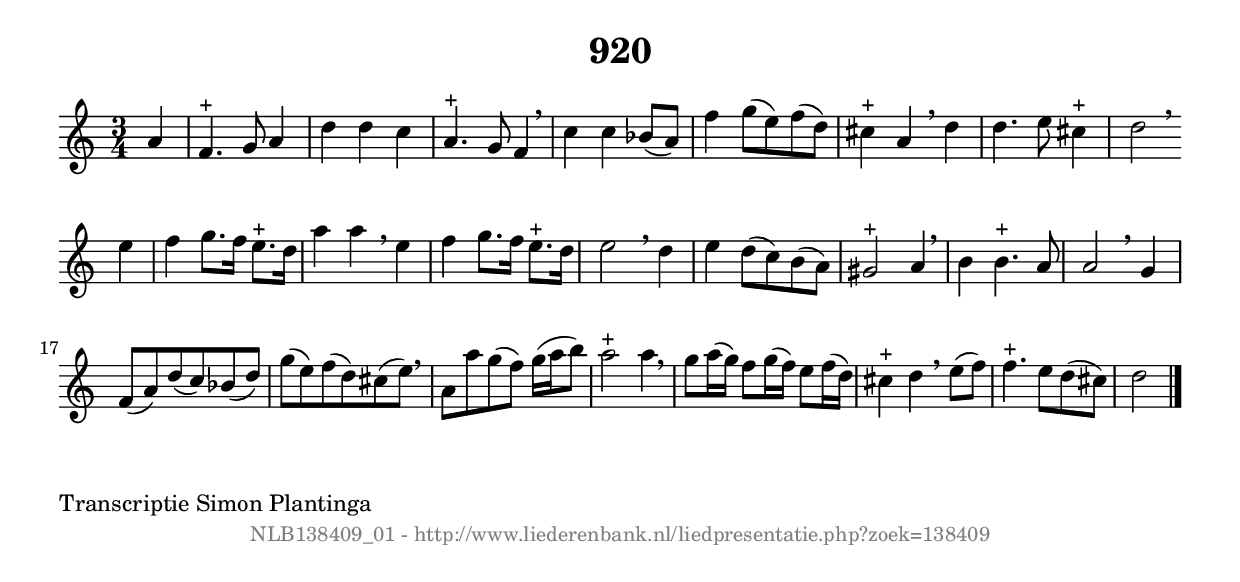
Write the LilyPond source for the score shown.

%
% produced by wce2krn 1.64 (7 June 2014)
%
\version"2.16"
#(append! paper-alist '(("long" . (cons (* 210 mm) (* 2000 mm)))))
#(set-default-paper-size "long")
sb = {\breathe}
mBreak = {\breathe }
bBreak = {\breathe }
x = {\once\override NoteHead #'style = #'cross }
gl=\glissando
itime={\override Staff.TimeSignature #'stencil = ##f }
ficta = {\once\set suggestAccidentals = ##t}
fine = {\once\override Score.RehearsalMark #'self-alignment-X = #1 \mark \markup {\italic{Fine}}}
dc = {\once\override Score.RehearsalMark #'self-alignment-X = #1 \mark \markup {\italic{D.C.}}}
dcf = {\once\override Score.RehearsalMark #'self-alignment-X = #1 \mark \markup {\italic{D.C. al Fine}}}
dcc = {\once\override Score.RehearsalMark #'self-alignment-X = #1 \mark \markup {\italic{D.C. al Coda}}}
ds = {\once\override Score.RehearsalMark #'self-alignment-X = #1 \mark \markup {\italic{D.S.}}}
dsf = {\once\override Score.RehearsalMark #'self-alignment-X = #1 \mark \markup {\italic{D.S. al Fine}}}
dsc = {\once\override Score.RehearsalMark #'self-alignment-X = #1 \mark \markup {\italic{D.S. al Coda}}}
pv = {\set Score.repeatCommands = #'((volta "1"))}
sv = {\set Score.repeatCommands = #'((volta "2"))}
tv = {\set Score.repeatCommands = #'((volta "3"))}
qv = {\set Score.repeatCommands = #'((volta "4"))}
xv = {\set Score.repeatCommands = #'((volta #f))}
\header{ tagline = ""
title = "920"
}
\score {{
\key d \dorian
\relative g'
{
\set melismaBusyProperties = #'()
\partial 32*8
\time 3/4
\tempo 4=120
\override Score.MetronomeMark #'transparent = ##t
\override Score.RehearsalMark #'break-visibility = #(vector #t #t #f)
a4 | f4.^"+" g8 a4 | d4 d4 c4 | a4.^"+" g8 f4 \sb | c'4 c4 bes8( a8) | f'4 g8( e8) f8( d8) | cis4^"+" a4 \sb d4 | d4. e8 cis4^"+" | d2 \bar ":|:" \bBreak
e4 | f4 g8. f16 e8.^"+" d16 | a'4 a4 \sb e4 | f4 g8. f16 e8.^"+" d16 | e2 \sb d4 | e4 d8( c8) b8( a8) | gis2^"+" a4 \sb | b4 b4.^"+" a8 | a2 \mBreak
g4 | f8( a8) d8( c8) bes8( d8) | g8( e8) f8( d8) cis8( e8) \sb | a,8 a'8 g8( f8) g16( a16 b8) | a2^"+" a4 \sb | g8 a16( g16) f8 g16( f16) e8 f16( d16) | cis4^"+" d4 \sb e8( f8) | f4.^"+" e8 d8( cis8) | d2 \bar "|."
 }}
 \midi { }
 \layout {
            indent = 0.0\cm
}
}
\markup { \wordwrap-string #" 
Transcriptie Simon Plantinga
"}
\markup { \vspace #0 } \markup { \with-color #grey \fill-line { \center-column { \smaller "NLB138409_01 - http://www.liederenbank.nl/liedpresentatie.php?zoek=138409" } } }
